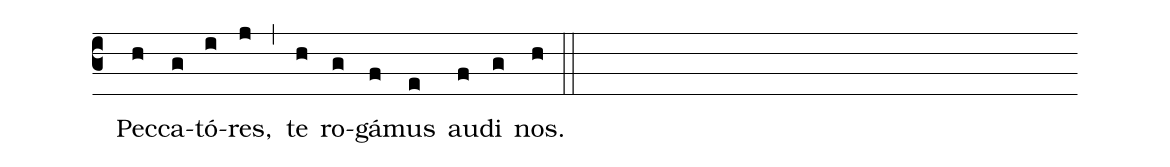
%%
(c3) () Pec(h)ca(g)tó(i)res,(j) (,) te(h) ro(g)gá(f)mus(e) au(f)di(g) nos.(h) (::)
